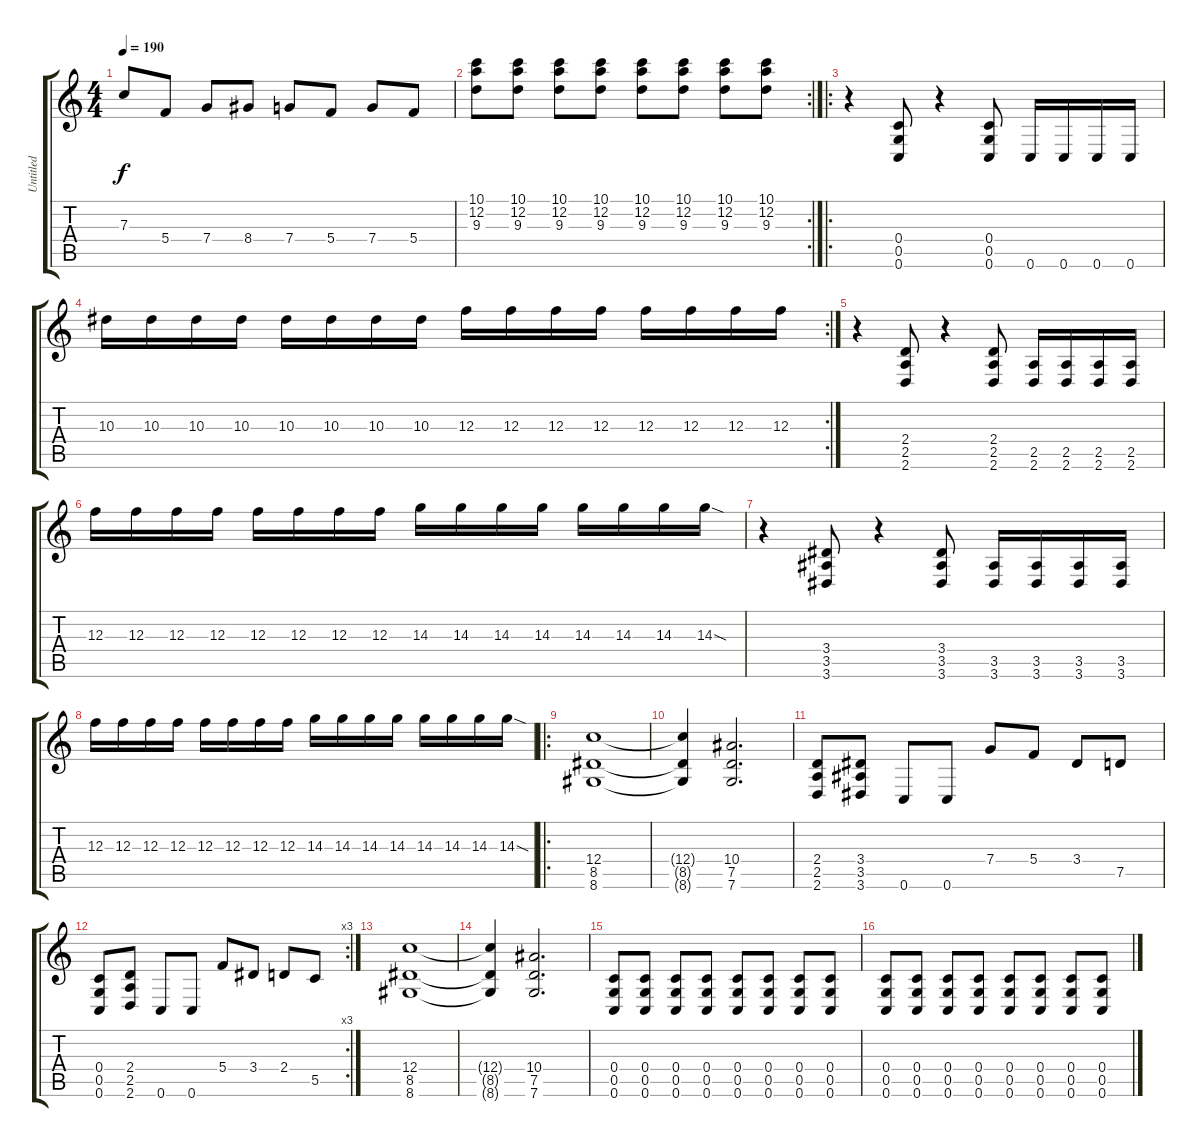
\track ("Untitled" "Untitled") {instrument distortionguitar}
\staff {score tabs}
\tuning (D4 A3 F3 C3 G2 C2) {hide}
\ts (4 4)
\tempo 190
\clef g2
\ks c
7.3.8{dy f} 5.4.8 7.4.8 8.4.8 7.4.8 5.4.8 7.4.8 5.4.8 |
\rc 2
(10.1 12.2 9.3).8 (10.1 12.2 9.3).8 (10.1 12.2 9.3).8 (10.1 12.2 9.3).8 (10.1 12.2 9.3).8 (10.1 12.2 9.3).8 (10.1 12.2 9.3).8 (10.1 12.2 9.3).8 |
\ro
r.4 (0.4 0.5 0.6).8 r.4 (0.4 0.5 0.6).8 0.6.16 0.6.16 0.6.16 0.6.16 |
\rc 2
10.3.16 10.3.16 10.3.16 10.3.16 10.3.16 10.3.16 10.3.16 10.3.16 12.3.16 12.3.16 12.3.16 12.3.16 12.3.16 12.3.16 12.3.16 12.3.16 |
r.4 (2.4 2.5 2.6).8 r.4 (2.4 2.5 2.6).8 (2.5 2.6).16 (2.5 2.6).16 (2.5 2.6).16 (2.5 2.6).16 |
12.3.16 12.3.16 12.3.16 12.3.16 12.3.16 12.3.16 12.3.16 12.3.16 14.3.16 14.3.16 14.3.16 14.3.16 14.3.16 14.3.16 14.3.16 14.3{sod}.16 |
r.4 (3.4 3.5 3.6).8 r.4 (3.4 3.5 3.6).8 (3.5 3.6).16 (3.5 3.6).16 (3.5 3.6).16 (3.5 3.6).16 |
12.3.16 12.3.16 12.3.16 12.3.16 12.3.16 12.3.16 12.3.16 12.3.16 14.3.16 14.3.16 14.3.16 14.3.16 14.3.16 14.3.16 14.3.16 14.3{sod}.16 |
\ro
(12.4 8.5 8.6).1 |
(12.4{t} 8.5{t} 8.6{t}).4 (10.4 7.5 7.6).2{d} |
(2.4 2.5 2.6).8 (3.4 3.5 3.6).8 0.6.8 0.6.8 7.4.8 5.4.8 3.4.8 7.5.8 |
\rc 3
(0.4 0.5 0.6).8 (2.4 2.5 2.6).8 0.6.8 0.6.8 5.4.8 3.4.8 2.4.8 5.5.8 |
(12.4 8.5 8.6).1 |
(12.4{t} 8.5{t} 8.6{t}).4 (10.4 7.5 7.6).2{d} |
(0.4 0.5 0.6).8 (0.4 0.5 0.6).8 (0.4 0.5 0.6).8 (0.4 0.5 0.6).8 (0.4 0.5 0.6).8 (0.4 0.5 0.6).8 (0.4 0.5 0.6).8 (0.4 0.5 0.6).8 |
(0.4 0.5 0.6).8 (0.4 0.5 0.6).8 (0.4 0.5 0.6).8 (0.4 0.5 0.6).8 (0.4 0.5 0.6).8 (0.4 0.5 0.6).8 (0.4 0.5 0.6).8 (0.4 0.5 0.6).8
